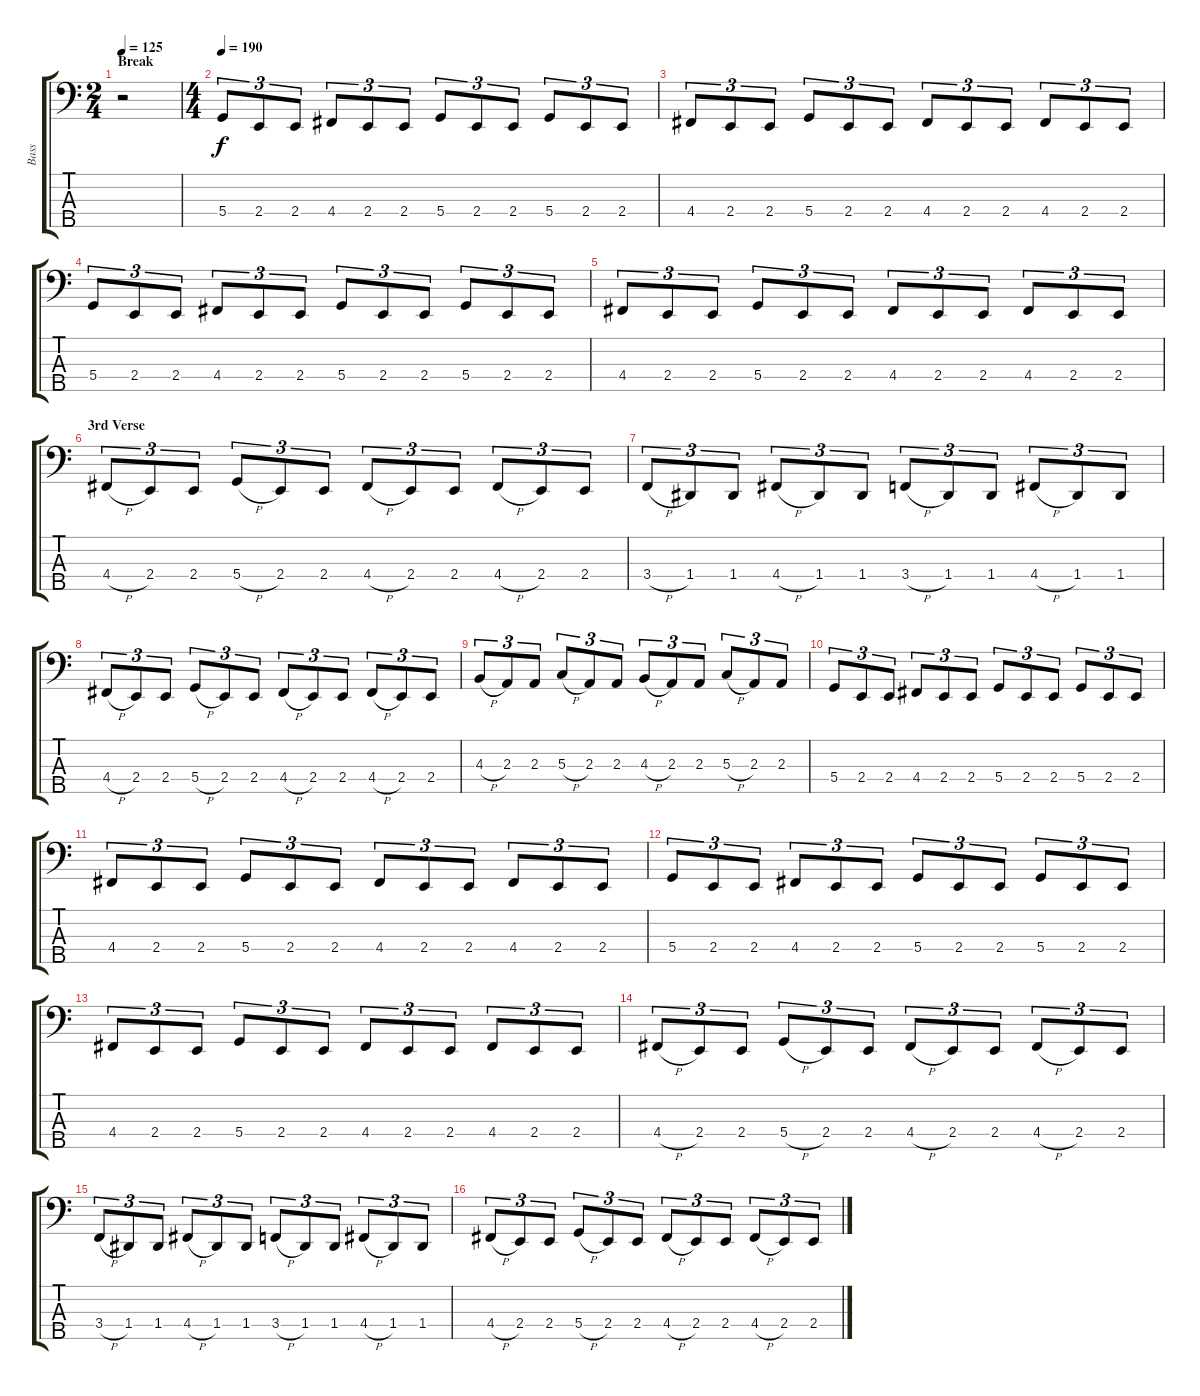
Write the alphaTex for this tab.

\track ("Bass" "Bass") {instrument electricbassfinger}
\staff {score tabs}
\tuning (F2 C2 G1 D1 A0) {hide}
\ts (2 4)
\section ("" "Break")
\tempo 125
\clef f4
\ks c
r.2{dy f} |
\ts (4 4)
\tempo 190
5.4.8{tu (3 2)} 2.4.8{tu (3 2)} 2.4.8{tu (3 2)} 4.4.8{tu (3 2)} 2.4.8{tu (3 2)} 2.4.8{tu (3 2)} 5.4.8{tu (3 2)} 2.4.8{tu (3 2)} 2.4.8{tu (3 2)} 5.4.8{tu (3 2)} 2.4.8{tu (3 2)} 2.4.8{tu (3 2)} |
4.4.8{tu (3 2)} 2.4.8{tu (3 2)} 2.4.8{tu (3 2)} 5.4.8{tu (3 2)} 2.4.8{tu (3 2)} 2.4.8{tu (3 2)} 4.4.8{tu (3 2)} 2.4.8{tu (3 2)} 2.4.8{tu (3 2)} 4.4.8{tu (3 2)} 2.4.8{tu (3 2)} 2.4.8{tu (3 2)} |
5.4.8{tu (3 2)} 2.4.8{tu (3 2)} 2.4.8{tu (3 2)} 4.4.8{tu (3 2)} 2.4.8{tu (3 2)} 2.4.8{tu (3 2)} 5.4.8{tu (3 2)} 2.4.8{tu (3 2)} 2.4.8{tu (3 2)} 5.4.8{tu (3 2)} 2.4.8{tu (3 2)} 2.4.8{tu (3 2)} |
4.4.8{tu (3 2)} 2.4.8{tu (3 2)} 2.4.8{tu (3 2)} 5.4.8{tu (3 2)} 2.4.8{tu (3 2)} 2.4.8{tu (3 2)} 4.4.8{tu (3 2)} 2.4.8{tu (3 2)} 2.4.8{tu (3 2)} 4.4.8{tu (3 2)} 2.4.8{tu (3 2)} 2.4.8{tu (3 2)} |
\section ("" "3rd Verse")
4.4{h}.8{tu (3 2)} 2.4.8{tu (3 2)} 2.4.8{tu (3 2)} 5.4{h}.8{tu (3 2)} 2.4.8{tu (3 2)} 2.4.8{tu (3 2)} 4.4{h}.8{tu (3 2)} 2.4.8{tu (3 2)} 2.4.8{tu (3 2)} 4.4{h}.8{tu (3 2)} 2.4.8{tu (3 2)} 2.4.8{tu (3 2)} |
3.4{h}.8{tu (3 2)} 1.4.8{tu (3 2)} 1.4.8{tu (3 2)} 4.4{h}.8{tu (3 2)} 1.4.8{tu (3 2)} 1.4.8{tu (3 2)} 3.4{h}.8{tu (3 2)} 1.4.8{tu (3 2)} 1.4.8{tu (3 2)} 4.4{h}.8{tu (3 2)} 1.4.8{tu (3 2)} 1.4.8{tu (3 2)} |
4.4{h}.8{tu (3 2)} 2.4.8{tu (3 2)} 2.4.8{tu (3 2)} 5.4{h}.8{tu (3 2)} 2.4.8{tu (3 2)} 2.4.8{tu (3 2)} 4.4{h}.8{tu (3 2)} 2.4.8{tu (3 2)} 2.4.8{tu (3 2)} 4.4{h}.8{tu (3 2)} 2.4.8{tu (3 2)} 2.4.8{tu (3 2)} |
4.3{h}.8{tu (3 2)} 2.3.8{tu (3 2)} 2.3.8{tu (3 2)} 5.3{h}.8{tu (3 2)} 2.3.8{tu (3 2)} 2.3.8{tu (3 2)} 4.3{h}.8{tu (3 2)} 2.3.8{tu (3 2)} 2.3.8{tu (3 2)} 5.3{h}.8{tu (3 2)} 2.3.8{tu (3 2)} 2.3.8{tu (3 2)} |
5.4.8{tu (3 2)} 2.4.8{tu (3 2)} 2.4.8{tu (3 2)} 4.4.8{tu (3 2)} 2.4.8{tu (3 2)} 2.4.8{tu (3 2)} 5.4.8{tu (3 2)} 2.4.8{tu (3 2)} 2.4.8{tu (3 2)} 5.4.8{tu (3 2)} 2.4.8{tu (3 2)} 2.4.8{tu (3 2)} |
4.4.8{tu (3 2)} 2.4.8{tu (3 2)} 2.4.8{tu (3 2)} 5.4.8{tu (3 2)} 2.4.8{tu (3 2)} 2.4.8{tu (3 2)} 4.4.8{tu (3 2)} 2.4.8{tu (3 2)} 2.4.8{tu (3 2)} 4.4.8{tu (3 2)} 2.4.8{tu (3 2)} 2.4.8{tu (3 2)} |
5.4.8{tu (3 2)} 2.4.8{tu (3 2)} 2.4.8{tu (3 2)} 4.4.8{tu (3 2)} 2.4.8{tu (3 2)} 2.4.8{tu (3 2)} 5.4.8{tu (3 2)} 2.4.8{tu (3 2)} 2.4.8{tu (3 2)} 5.4.8{tu (3 2)} 2.4.8{tu (3 2)} 2.4.8{tu (3 2)} |
4.4.8{tu (3 2)} 2.4.8{tu (3 2)} 2.4.8{tu (3 2)} 5.4.8{tu (3 2)} 2.4.8{tu (3 2)} 2.4.8{tu (3 2)} 4.4.8{tu (3 2)} 2.4.8{tu (3 2)} 2.4.8{tu (3 2)} 4.4.8{tu (3 2)} 2.4.8{tu (3 2)} 2.4.8{tu (3 2)} |
4.4{h}.8{tu (3 2)} 2.4.8{tu (3 2)} 2.4.8{tu (3 2)} 5.4{h}.8{tu (3 2)} 2.4.8{tu (3 2)} 2.4.8{tu (3 2)} 4.4{h}.8{tu (3 2)} 2.4.8{tu (3 2)} 2.4.8{tu (3 2)} 4.4{h}.8{tu (3 2)} 2.4.8{tu (3 2)} 2.4.8{tu (3 2)} |
3.4{h}.8{tu (3 2)} 1.4.8{tu (3 2)} 1.4.8{tu (3 2)} 4.4{h}.8{tu (3 2)} 1.4.8{tu (3 2)} 1.4.8{tu (3 2)} 3.4{h}.8{tu (3 2)} 1.4.8{tu (3 2)} 1.4.8{tu (3 2)} 4.4{h}.8{tu (3 2)} 1.4.8{tu (3 2)} 1.4.8{tu (3 2)} |
4.4{h}.8{tu (3 2)} 2.4.8{tu (3 2)} 2.4.8{tu (3 2)} 5.4{h}.8{tu (3 2)} 2.4.8{tu (3 2)} 2.4.8{tu (3 2)} 4.4{h}.8{tu (3 2)} 2.4.8{tu (3 2)} 2.4.8{tu (3 2)} 4.4{h}.8{tu (3 2)} 2.4.8{tu (3 2)} 2.4.8{tu (3 2)}
